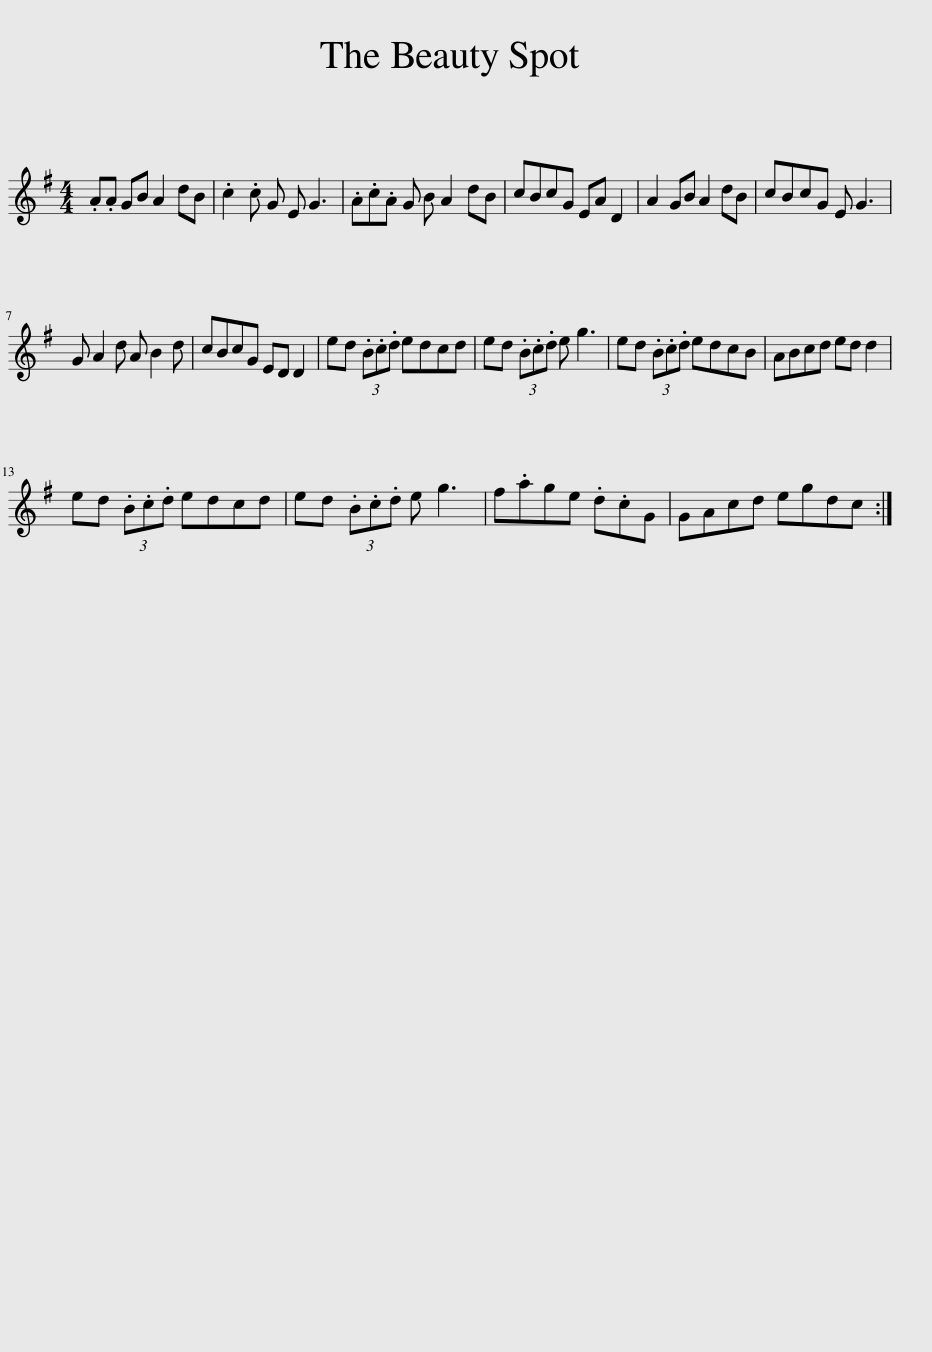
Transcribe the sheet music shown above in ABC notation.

X:1
L:1/8
M:4/4
I:linebreak $
K:G
V:1 treble
V:1
 .A.A GB A2 dB | .c2 .c G E G3 | .A.c.A G B A2 dB | cBcG EA D2 | A2 GB A2 dB | %5
 cBcG E G3 |$ G A2 d A B2 d | cBcG ED D2 | ed (3.B.c.d edcd | ed (3.B.c.d e g3 | %10
 ed (3.B.c.d edcB | ABcd ed d2 |$ ed (3.B.c.d edcd | ed (3.B.c.d e g3 | f.age .d.cG | %15
 GAcd egdc :| %16
